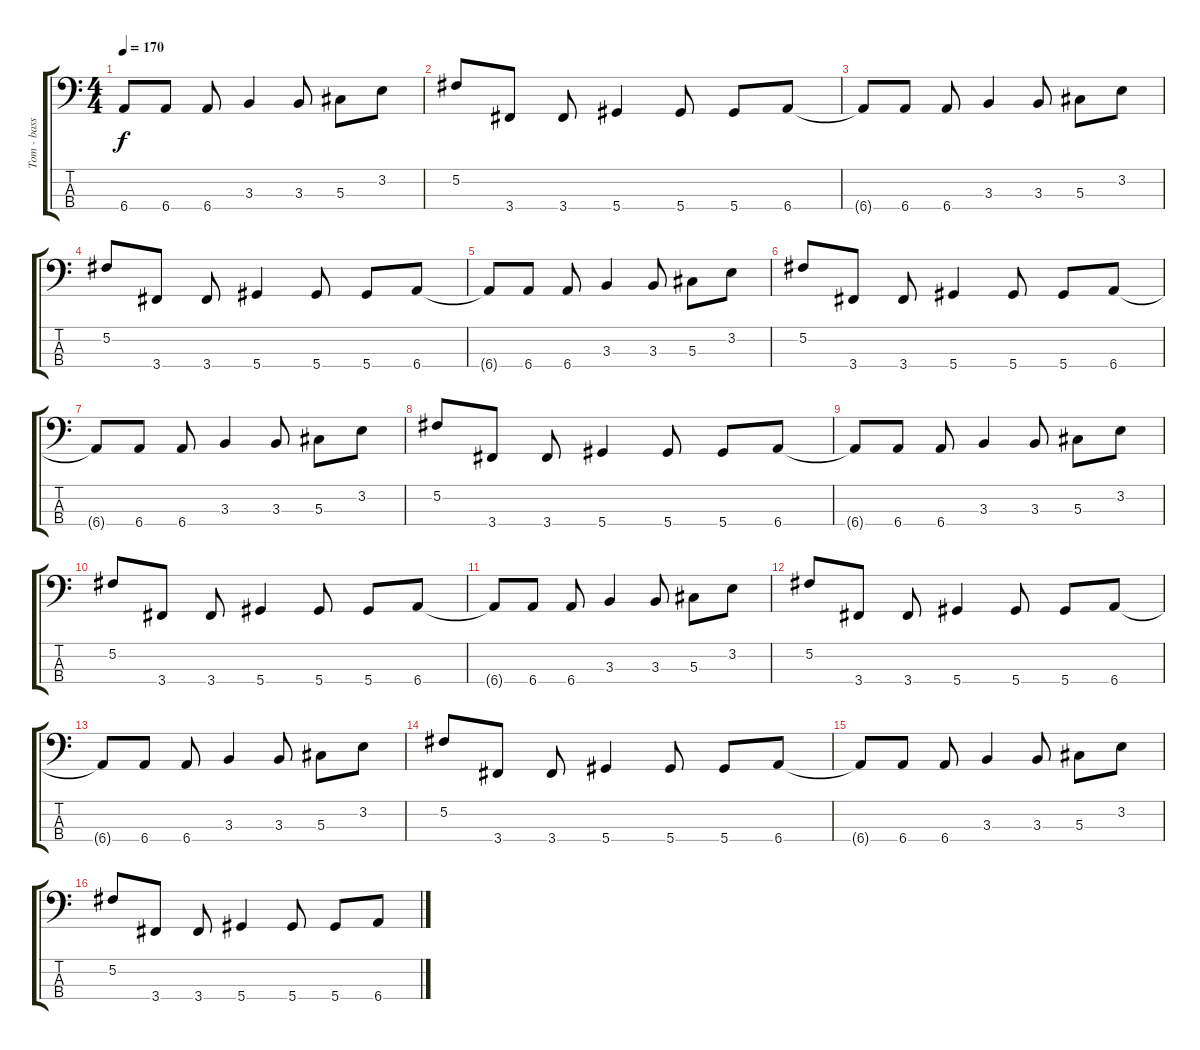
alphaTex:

\track ("Tom - bass" "Tom - bass") {instrument electricbassfinger}
\staff {score tabs}
\tuning (Gb2 Db2 Ab1 Eb1) {hide}
\ts (4 4)
\tempo 170
\clef f4
\ks c
6.4{t}.8{dy f} 6.4.8 6.4.8 3.3.4 3.3.8 5.3.8 3.2.8 |
5.2.8 3.4.8 3.4.8 5.4.4 5.4.8 5.4.8 6.4.8 |
6.4{t}.8 6.4.8 6.4.8 3.3.4 3.3.8 5.3.8 3.2.8 |
5.2.8 3.4.8 3.4.8 5.4.4 5.4.8 5.4.8 6.4.8 |
6.4{t}.8 6.4.8 6.4.8 3.3.4 3.3.8 5.3.8 3.2.8 |
5.2.8 3.4.8 3.4.8 5.4.4 5.4.8 5.4.8 6.4.8 |
6.4{t}.8 6.4.8 6.4.8 3.3.4 3.3.8 5.3.8 3.2.8 |
5.2.8 3.4.8 3.4.8 5.4.4 5.4.8 5.4.8 6.4.8 |
6.4{t}.8 6.4.8 6.4.8 3.3.4 3.3.8 5.3.8 3.2.8 |
5.2.8 3.4.8 3.4.8 5.4.4 5.4.8 5.4.8 6.4.8 |
6.4{t}.8 6.4.8 6.4.8 3.3.4 3.3.8 5.3.8 3.2.8 |
5.2.8 3.4.8 3.4.8 5.4.4 5.4.8 5.4.8 6.4.8 |
6.4{t}.8 6.4.8 6.4.8 3.3.4 3.3.8 5.3.8 3.2.8 |
5.2.8 3.4.8 3.4.8 5.4.4 5.4.8 5.4.8 6.4.8 |
6.4{t}.8 6.4.8 6.4.8 3.3.4 3.3.8 5.3.8 3.2.8 |
5.2.8 3.4.8 3.4.8 5.4.4 5.4.8 5.4.8 6.4.8
